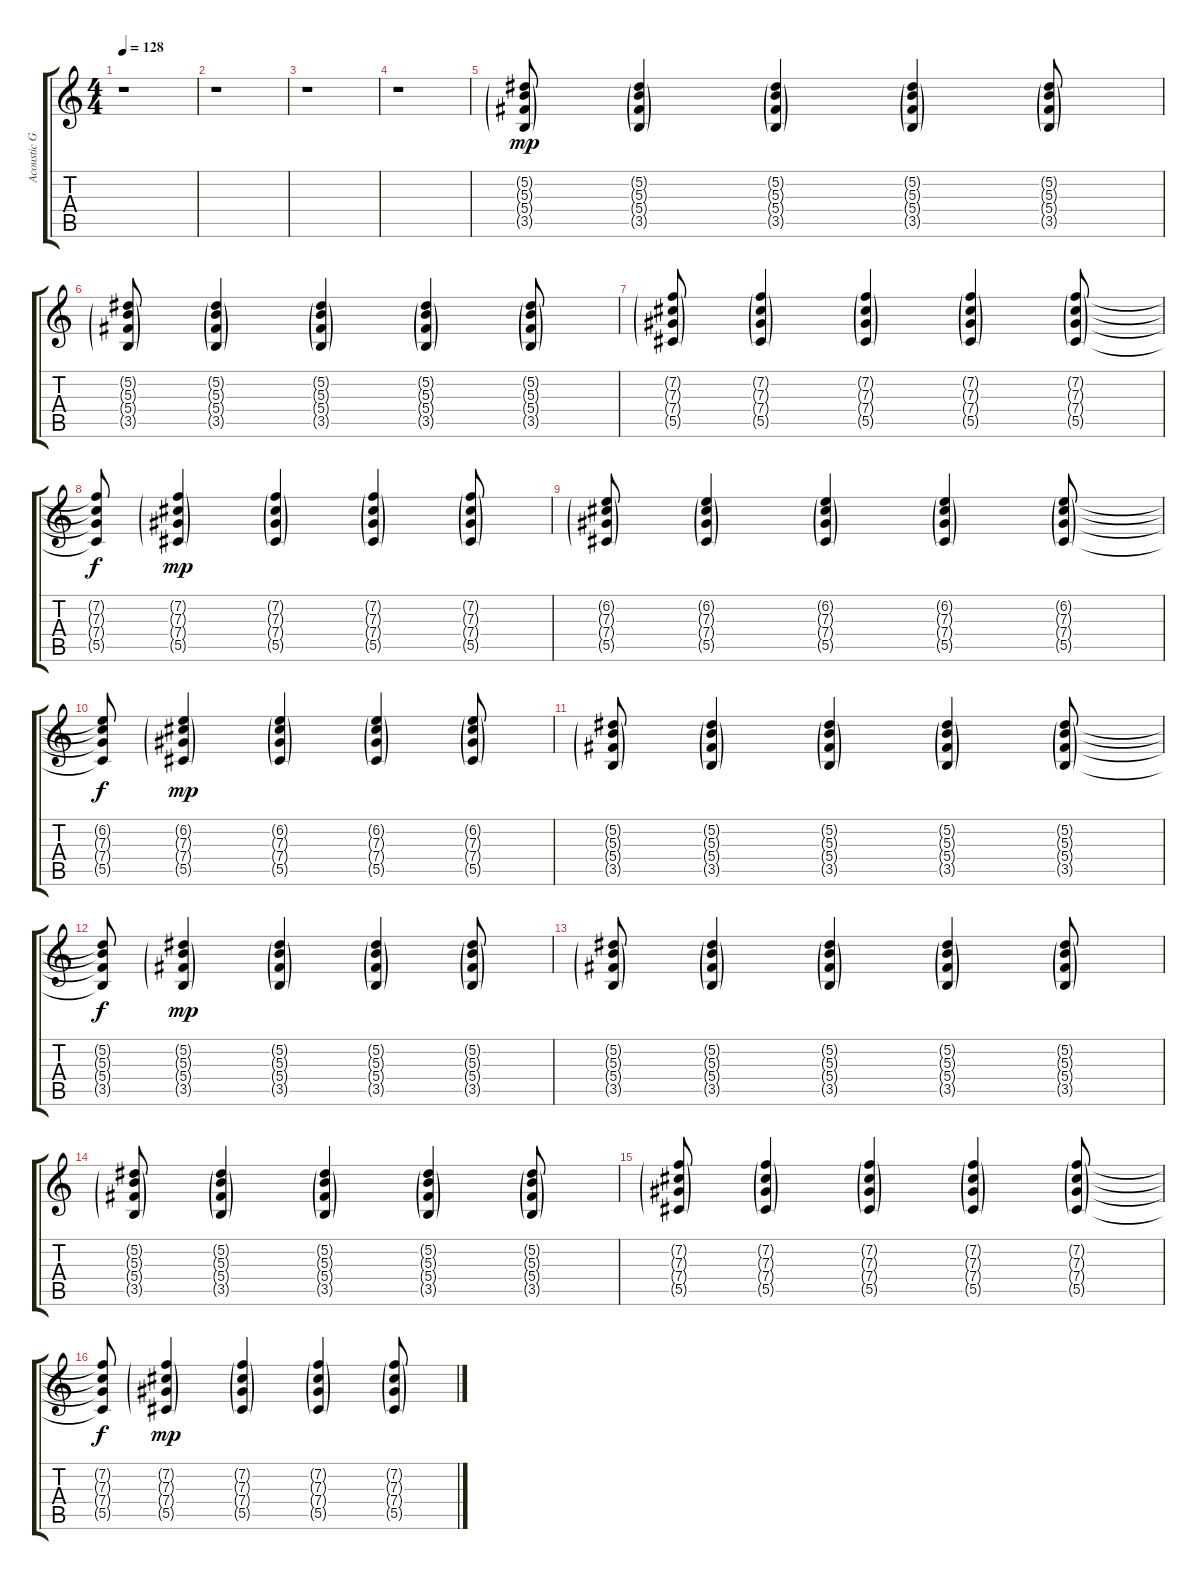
\track ("Acoustic Guitar" "Acoustic G") {instrument acousticguitarsteel}
\staff {score tabs}
\tuning (Eb4 Bb3 Gb3 Db3 Ab2 Eb2) {hide}
\ts (4 4)
\tempo 128
\clef g2
\ks c
r.1{dy mp} |
r.1 |
r.1 |
r.1 |
(5.2{g} 5.3{g} 5.4{g} 3.5{g}).8 (5.2{g} 5.3{g} 5.4{g} 3.5{g}).4 (5.2{g} 5.3{g} 5.4{g} 3.5{g}).4 (5.2{g} 5.3{g} 5.4{g} 3.5{g}).4 (5.2{g} 5.3{g} 5.4{g} 3.5{g}).8 |
(5.2{g} 5.3{g} 5.4{g} 3.5{g}).8 (5.2{g} 5.3{g} 5.4{g} 3.5{g}).4 (5.2{g} 5.3{g} 5.4{g} 3.5{g}).4 (5.2{g} 5.3{g} 5.4{g} 3.5{g}).4 (5.2{g} 5.3{g} 5.4{g} 3.5{g}).8 |
(7.2{g} 7.3{g} 7.4{g} 5.5{g}).8 (7.2{g} 7.3{g} 7.4{g} 5.5{g}).4 (7.2{g} 7.3{g} 7.4{g} 5.5{g}).4 (7.2{g} 7.3{g} 7.4{g} 5.5{g}).4 (7.2{g} 7.3{g} 7.4{g} 5.5{g}).8 |
(7.2{t} 7.3{t} 7.4{t} 5.5{t}).8{dy f} (7.2{g} 7.3{g} 7.4{g} 5.5{g}).4{dy mp} (7.2{g} 7.3{g} 7.4{g} 5.5{g}).4 (7.2{g} 7.3{g} 7.4{g} 5.5{g}).4 (7.2{g} 7.3{g} 7.4{g} 5.5{g}).8 |
(6.2{g} 7.3{g} 7.4{g} 5.5{g}).8 (6.2{g} 7.3{g} 7.4{g} 5.5{g}).4 (6.2{g} 7.3{g} 7.4{g} 5.5{g}).4 (6.2{g} 7.3{g} 7.4{g} 5.5{g}).4 (6.2{g} 7.3{g} 7.4{g} 5.5{g}).8 |
(6.2{t} 7.3{t} 7.4{t} 5.5{t}).8{dy f} (6.2{g} 7.3{g} 7.4{g} 5.5{g}).4{dy mp} (6.2{g} 7.3{g} 7.4{g} 5.5{g}).4 (6.2{g} 7.3{g} 7.4{g} 5.5{g}).4 (6.2{g} 7.3{g} 7.4{g} 5.5{g}).8 |
(5.2{g} 5.3{g} 5.4{g} 3.5{g}).8 (5.2{g} 5.3{g} 5.4{g} 3.5{g}).4 (5.2{g} 5.3{g} 5.4{g} 3.5{g}).4 (5.2{g} 5.3{g} 5.4{g} 3.5{g}).4 (5.2{g} 5.3{g} 5.4{g} 3.5{g}).8 |
(5.2{t} 5.3{t} 5.4{t} 3.5{t}).8{dy f} (5.2{g} 5.3{g} 5.4{g} 3.5{g}).4{dy mp} (5.2{g} 5.3{g} 5.4{g} 3.5{g}).4 (5.2{g} 5.3{g} 5.4{g} 3.5{g}).4 (5.2{g} 5.3{g} 5.4{g} 3.5{g}).8 |
(5.2{g} 5.3{g} 5.4{g} 3.5{g}).8 (5.2{g} 5.3{g} 5.4{g} 3.5{g}).4 (5.2{g} 5.3{g} 5.4{g} 3.5{g}).4 (5.2{g} 5.3{g} 5.4{g} 3.5{g}).4 (5.2{g} 5.3{g} 5.4{g} 3.5{g}).8 |
(5.2{g} 5.3{g} 5.4{g} 3.5{g}).8 (5.2{g} 5.3{g} 5.4{g} 3.5{g}).4 (5.2{g} 5.3{g} 5.4{g} 3.5{g}).4 (5.2{g} 5.3{g} 5.4{g} 3.5{g}).4 (5.2{g} 5.3{g} 5.4{g} 3.5{g}).8 |
(7.2{g} 7.3{g} 7.4{g} 5.5{g}).8 (7.2{g} 7.3{g} 7.4{g} 5.5{g}).4 (7.2{g} 7.3{g} 7.4{g} 5.5{g}).4 (7.2{g} 7.3{g} 7.4{g} 5.5{g}).4 (7.2{g} 7.3{g} 7.4{g} 5.5{g}).8 |
(7.2{t} 7.3{t} 7.4{t} 5.5{t}).8{dy f} (7.2{g} 7.3{g} 7.4{g} 5.5{g}).4{dy mp} (7.2{g} 7.3{g} 7.4{g} 5.5{g}).4 (7.2{g} 7.3{g} 7.4{g} 5.5{g}).4 (7.2{g} 7.3{g} 7.4{g} 5.5{g}).8
